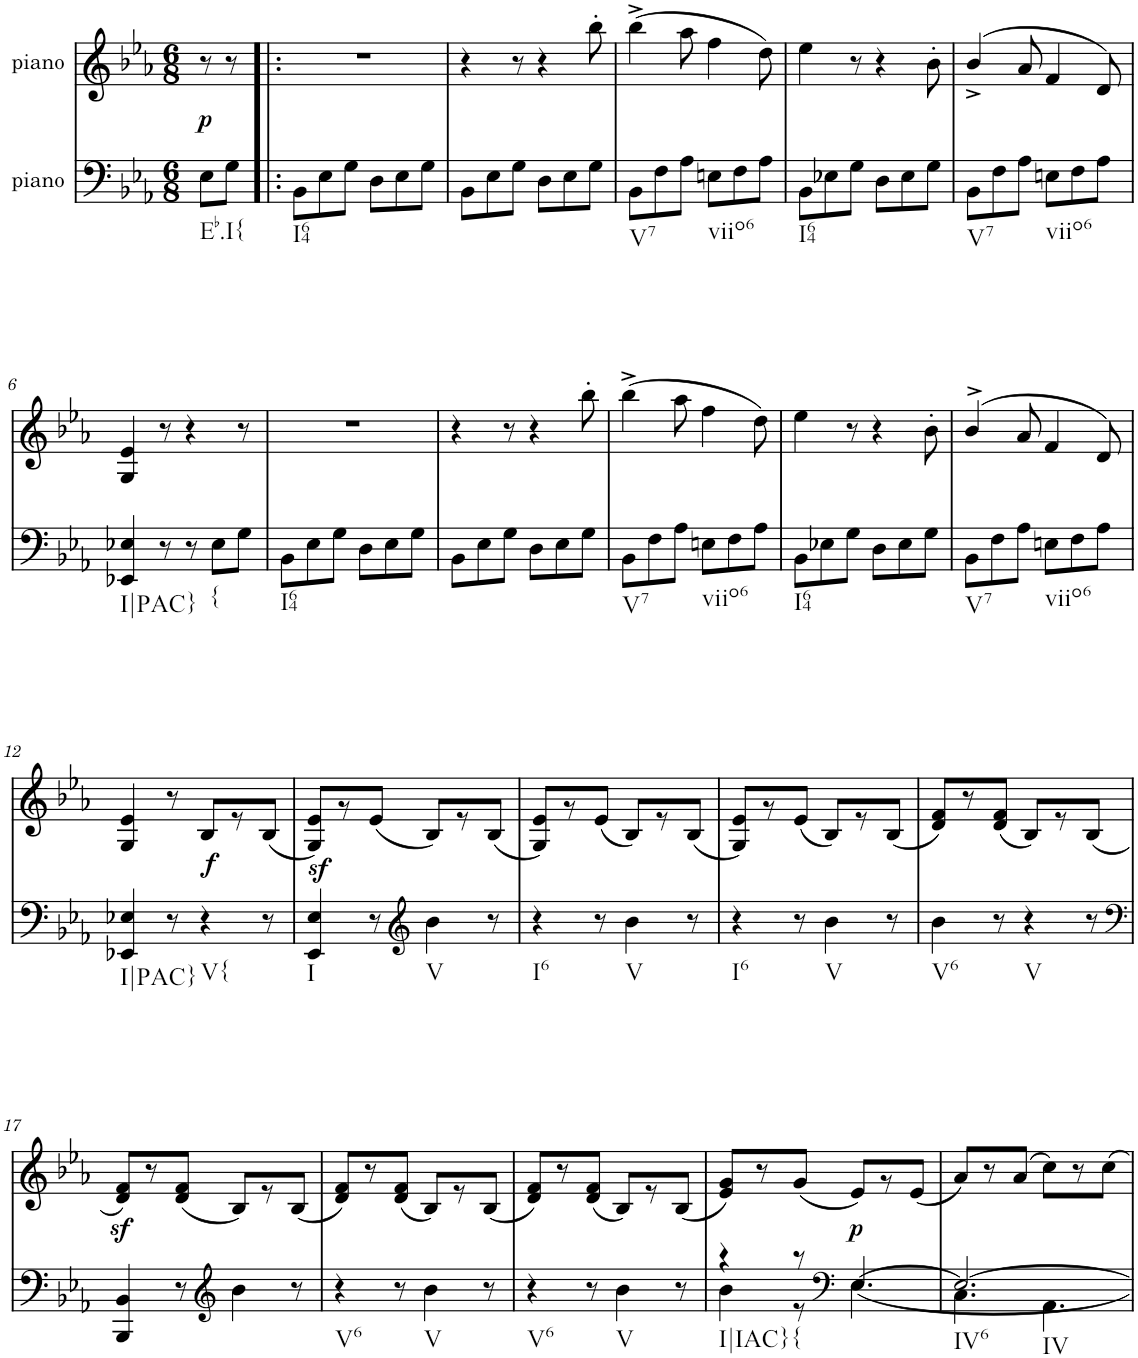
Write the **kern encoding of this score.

**kern	**dynam	**kern	**text	**dynam
*part2	*part2	*part1	*part1	*part1
*staff2	*staff2	*staff1	*staff1	*staff1
*I"piano	*	*I"piano	*	*
*I'Pno	*	*I'Pno	*	*
*clefF4	*	*clefG2	*	*
*k[b-e-a-]	*	*k[b-e-a-]	*	*
*E-:	*	*E-:	*	*
*M6/8	*	*M6/8	*	*
=	=	=	=	=
!LO:TX:b:t=Eb.I{	!	!	!	!
!	!	!	!LO:LY:b	!LO:DY:b
8E-\L	.	8r	p	p
8G\J	.	8r	.	.
=1!|:	=1!|:	=1!|:	=1!|:	=1!|:
!LO:TX:b:t=I64	!	!	!	!
8BB-\L	.	2.r	.	.
8E-\	.	.	.	.
8G\J	.	.	.	.
8D\L	.	.	.	.
8E-\	.	.	.	.
8G\J	.	.	.	.
=2	=2	=2	=2	=2
8BB-\L	.	4r	.	.
8E-\	.	.	.	.
8G\J	.	8r	.	.
8D\L	.	4r	.	.
8E-\	.	.	.	.
8G\J	.	8bb-'\	.	.
=3	=3	=3	=3	=3
!LO:TX:b:t=V7	!	!	!	!
8BB-\L	.	(4bb-^\	.	.
8F\	.	.	.	.
8A-\J	.	8aa-\	.	.
!LO:TX:b:t=viio6	!	!	!	!
8En\L	.	4ff\	.	.
8F\	.	.	.	.
8A-\J	.	8dd\)	.	.
=4	=4	=4	=4	=4
!LO:TX:b:t=I64	!	!	!	!
8BB-\L	.	4ee-\	.	.
8E-X\	.	.	.	.
8G\J	.	8r	.	.
8D\L	.	4r	.	.
8E-\	.	.	.	.
8G\J	.	8b-'\	.	.
=5	=5	=5	=5	=5
!LO:TX:b:t=V7	!	!	!	!
8BB-\L	.	(>4b-^/	.	.
8F\	.	.	.	.
8A-\J	.	8a-/	.	.
!LO:TX:b:t=viio6	!	!	!	!
8En\L	.	4f/	.	.
8F\	.	.	.	.
8A-\J	.	8d/)	.	.
!!LO:LB:g=z
=6	=6	=6	=6	=6
!LO:TX:b:t=I|PAC}	!	!	!	!
4EE-X/ 4E-X/	.	4G/ 4e-/	.	.
8r	.	8r	.	.
8r	.	4r	.	.
!LO:TX:b:t={	!	!	!	!
8E-\L	.	.	.	.
8G\J	.	8r	.	.
=7	=7	=7	=7	=7
!LO:TX:b:t=I64	!	!	!	!
8BB-\L	.	2.r	.	.
8E-\	.	.	.	.
8G\J	.	.	.	.
8D\L	.	.	.	.
8E-\	.	.	.	.
8G\J	.	.	.	.
=8	=8	=8	=8	=8
8BB-\L	.	4r	.	.
8E-\	.	.	.	.
8G\J	.	8r	.	.
8D\L	.	4r	.	.
8E-\	.	.	.	.
8G\J	.	8bb-'\	.	.
=9	=9	=9	=9	=9
!LO:TX:b:t=V7	!	!	!	!
8BB-\L	.	(4bb-^\	.	.
8F\	.	.	.	.
8A-\J	.	8aa-\	.	.
!LO:TX:b:t=viio6	!	!	!	!
8En\L	.	4ff\	.	.
8F\	.	.	.	.
8A-\J	.	8dd\)	.	.
=10	=10	=10	=10	=10
!LO:TX:b:t=I64	!	!	!	!
8BB-\L	.	4ee-\	.	.
8E-X\	.	.	.	.
8G\J	.	8r	.	.
8D\L	.	4r	.	.
8E-\	.	.	.	.
8G\J	.	8b-'\	.	.
=11	=11	=11	=11	=11
!LO:TX:b:t=V7	!	!	!	!
8BB-\L	.	(>4b-^>/	.	.
8F\	.	.	.	.
8A-\J	.	8a-/	.	.
!LO:TX:b:t=viio6	!	!	!	!
8En\L	.	4f/	.	.
8F\	.	.	.	.
8A-\J	.	8d/)	.	.
!!LO:LB:g=z
=12	=12	=12	=12	=12
!LO:TX:b:t=I|PAC}	!	!	!	!
4EE-X/ 4E-X/	.	4G/ 4e-/	.	.
8r	.	8r	.	.
!LO:TX:b:t=V{	!	!	!	!
!	!LO:DY:a	!	!LO:LY:b	!
4r	f	8B-/L	f	.
.	.	8r	.	.
8r	.	(8B-/J	.	.
=13	=13	=13	=13	=13
!LO:TX:b:t=I	!	!	!	!
4EE-/z> 4E-/z>	.	8G/ 8e-/L)	.	.
.	.	8r	.	.
8r	.	(8e-/J	.	.
*clefG2	*	*	*	*
!LO:TX:b:t=V	!	!	!	!
4b-\	.	8B-/L)	.	.
.	.	8r	.	.
8r	.	(8B-/J	.	.
=14	=14	=14	=14	=14
!LO:TX:b:t=I6	!	!	!	!
4r	.	8G/ 8e-/L)	.	.
.	.	8r	.	.
8r	.	(8e-/J	.	.
!LO:TX:b:t=V	!	!	!	!
4b-\	.	8B-/L)	.	.
.	.	8r	.	.
8r	.	(8B-/J	.	.
=15	=15	=15	=15	=15
!LO:TX:b:t=I6	!	!	!	!
4r	.	8G/ 8e-/L)	.	.
.	.	8r	.	.
8r	.	(8e-/J	.	.
!LO:TX:b:t=V	!	!	!	!
4b-\	.	8B-/L)	.	.
.	.	8r	.	.
8r	.	(8B-/J	.	.
=16	=16	=16	=16	=16
!LO:TX:b:t=V6	!	!	!	!
4b-\	.	8d/ 8f/L)	.	.
.	.	8r	.	.
8r	.	(8d/ 8f/J	.	.
!LO:TX:b:t=V	!	!	!	!
4r	.	8B-/L)	.	.
.	.	8r	.	.
8r	.	(8B-/J	.	.
!!LO:LB:g=z
=17	=17	=17	=17	=17
*clefF4	*	*	*	*
4BBB-/ 4BB-/	.	8d/z< 8f/z<L)	.	.
.	.	8r	.	.
8r	.	(8d/ 8f/J	.	.
*clefG2	*	*	*	*
4b-\	.	8B-/L)	.	.
.	.	8r	.	.
8r	.	(8B-/J	.	.
=18	=18	=18	=18	=18
!LO:TX:b:t=V6	!	!	!	!
4r	.	8d/ 8f/L)	.	.
.	.	8r	.	.
8r	.	(8d/ 8f/J	.	.
!LO:TX:b:t=V	!	!	!	!
4b-\	.	8B-/L)	.	.
.	.	8r	.	.
8r	.	(8B-/J	.	.
=19	=19	=19	=19	=19
!LO:TX:b:t=V6	!	!	!	!
4r	.	8d/ 8f/L)	.	.
.	.	8r	.	.
8r	.	(8d/ 8f/J	.	.
!LO:TX:b:t=V	!	!	!	!
4b-\	.	8B-/L)	.	.
.	.	8r	.	.
8r	.	(8B-/J	.	.
=20	=20	=20	=20	=20
*^	*	*	*	*
!LO:TX:b:t=I|IAC}	!	!	!	!	!
4r	4b-\	.	8e-/ 8g/L)	.	.
.	.	.	8r	.	.
!LO:TX:b:t={	!	!	!	!	!
8r	8r	.	(8g/J	.	.
*clefF4	*	*	*	*	*
!	!	!	!	!LO:LY:b	!LO:DY:b
4.E-/	[>4.E-\	.	8e-/L)	p	p
.	.	.	8r	.	.
.	.	.	(8e-/J	.	.
=21	=21	=21	=21	=21	=21
!LO:TX:b:t=IV6	!	!	!	!	!
!LO:TX:b:t=IV	!	!	!	!	!
2.E-/_	4.C\	.	8a-/L)	.	.
.	.	.	8r	.	.
.	.	.	(8a-/J	.	.
.	4.AA-\	.	8cc\L)	.	.
.	.	.	8r	.	.
.	.	.	8cc\J	.	.
*v	*v	*	*	*	*
=	=	=	=	=
*-	*-	*-	*-	*-
